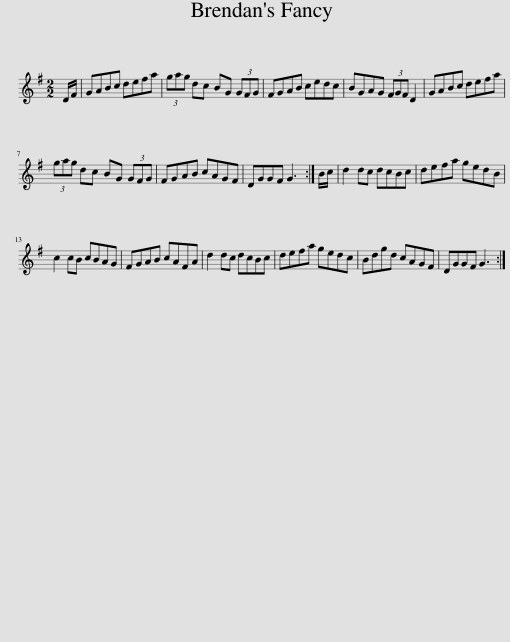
X:1
L:1/8
M:2/2
I:linebreak $
K:G
V:1 treble
V:1
 D/F/ | GABc defa | (3gag dc BG (3GFG | FGAB cedc | BGAG (3FGF D2 | %5
 GABc defa |$ (3gag dc BG (3GFG | FGAB cAGF | DGGF G3 :| B/c/ | %10
 d2 dc dcBc | defa gedB |$ c2 cB cBAG | FGAB cAFA | d2 dc dcBc | %15
 defa gedc | Bdgd cAGF | DGGF G3 :| %18
